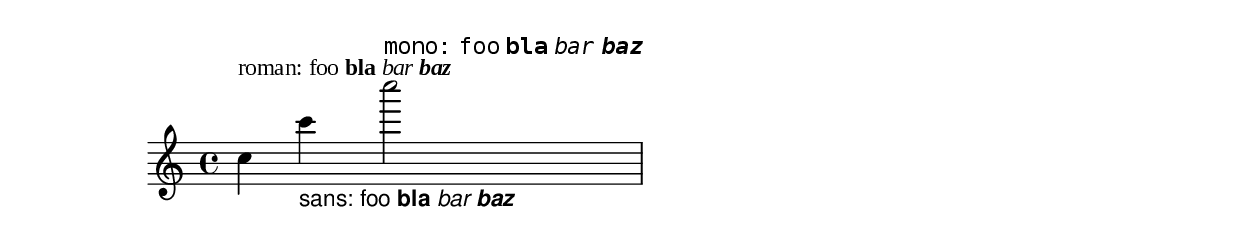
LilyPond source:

%% DO NOT EDIT this file manually; it is automatically
%% generated from LSR http://lsr.dsi.unimi.it
%% Make any changes in LSR itself, or in Documentation/snippets/new/ ,
%% and then run scripts/auxiliar/makelsr.py
%%
%% This file is in the public domain.
\version "2.12.2"

\header {
  lsrtags = "text, tweaks-and-overrides"

  texidoc = "
The default font families for text can be overridden with
@code{make-pango-font-tree}.

"
  doctitle = "Changing the default text font family"
} % begin verbatim

\paper {
  % change for other default global staff size.
  myStaffSize = #20
  %{
     run
         lilypond -dshow-available-fonts blabla
     to show all fonts available in the process log.
  %}

  #(define fonts
    (make-pango-font-tree "Times New Roman"
                          "Nimbus Sans"
                          "Luxi Mono"
;;                        "Helvetica"
;;                        "Courier"
     (/ myStaffSize 20)))
}

\relative c'' {
  c4^\markup {
    roman: foo \bold bla \italic bar \italic \bold baz
  }
  c'4_\markup {
    \override #'(font-family . sans)
    {
      sans: foo \bold bla \italic bar \italic \bold baz
    }
  }
  c'2^\markup {
    \override #'(font-family . typewriter)
    {
      mono: foo \bold bla \italic bar \italic \bold baz
    }
  }
}


